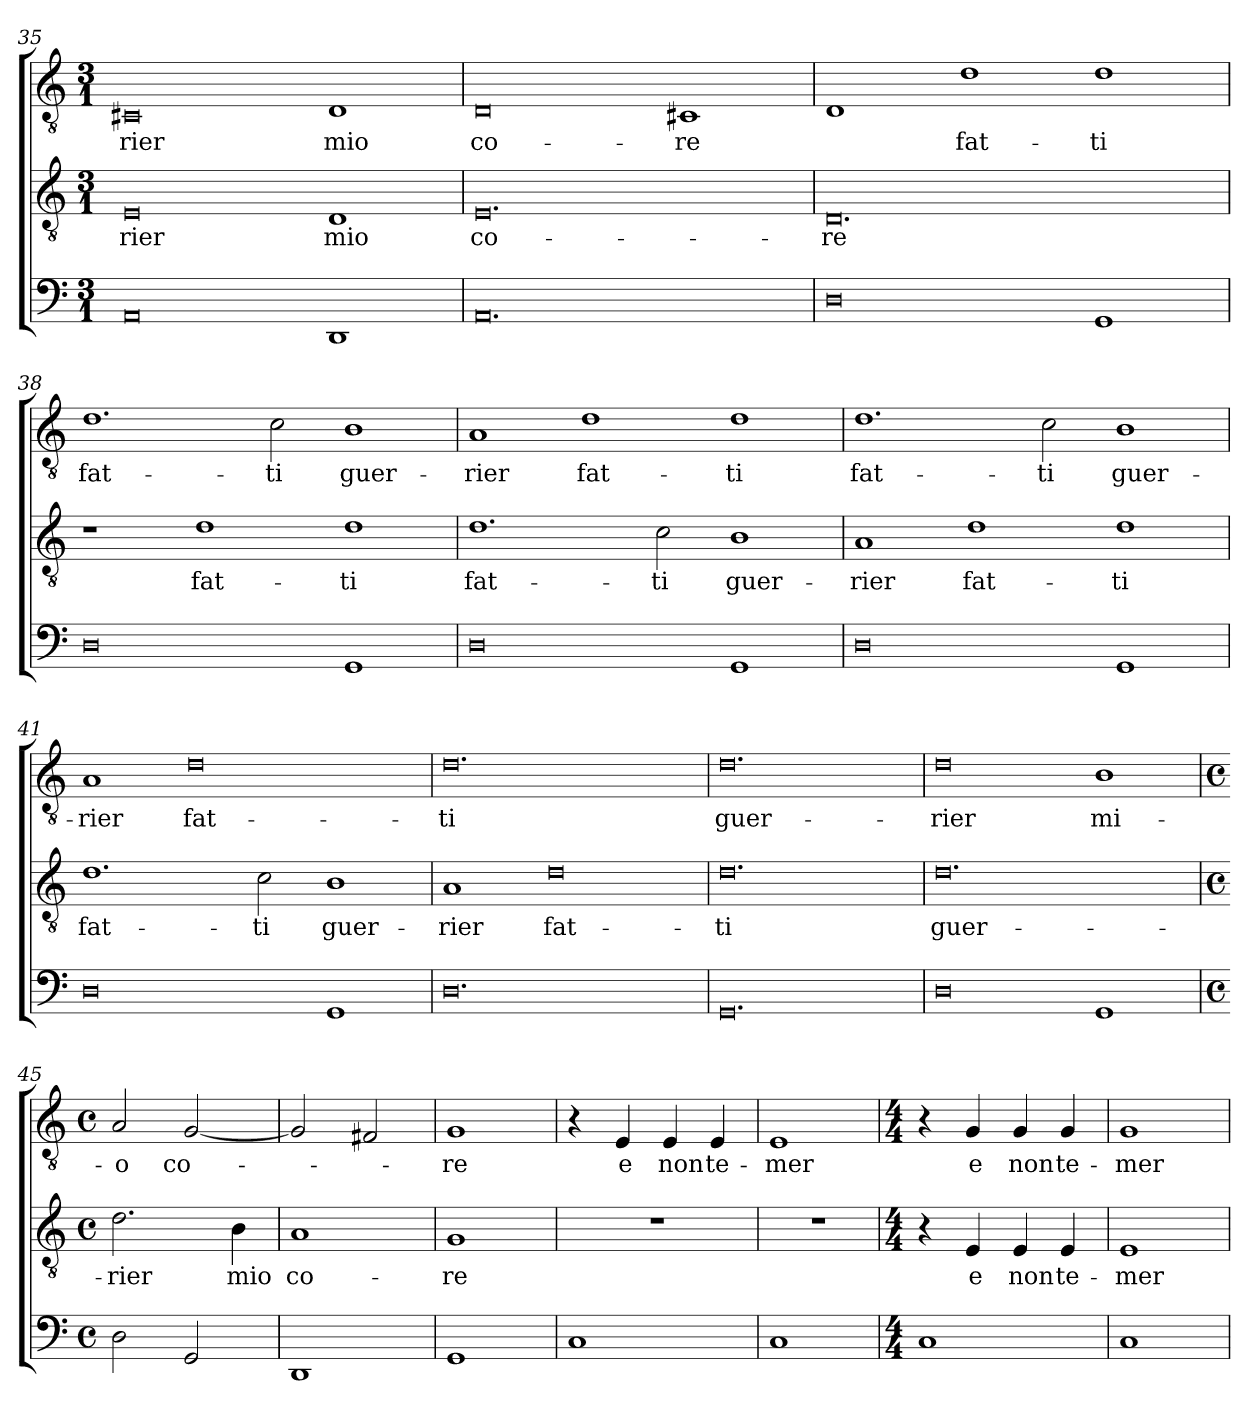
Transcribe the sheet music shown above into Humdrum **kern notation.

**kern	**kern	**text	**kern	**text
*part3	*part2	*part2	*part1	*part1
*staff3	*staff2	*staff2	*staff1	*staff1
!!LO:LB:g=z
*clefF4	*clefGv2	*	*clefGv2	*
*k[]	*k[]	*	*k[]	*
*C:	*C:	*	*C:	*
*M3/1	*M3/1	*	*M3/1	*
=35	=35	=35	=35	=35
!	!	!LO:LY:b	!	!LO:LY:b
0AA	0E	-rier	0C#X	-rier
!	!	!LO:LY:b	!	!LO:LY:b
1DD	1D	mio	1D	mio
=36	=36	=36	=36	=36
!	!	!LO:LY:b	!	!LO:LY:b
0.AA	0.E	co-	0D	co-
!	!	!	!	!LO:LY:b
.	.	.	1C#X	-re
=37	=37	=37	=37	=37
!	!	!LO:LY:b	!	!
0D	0.D	-re	1D	.
!	!	!	!	!LO:LY:b
.	.	.	1d	fat-
!	!	!	!	!LO:LY:b
1GG	.	.	1d	-ti
=38	=38	=38	=38	=38
!	!	!	!	!LO:LY:b
0D	1r	.	1.d	fat-
!	!	!LO:LY:b	!	!
.	1d	fat-	.	.
!	!	!	!	!LO:LY:b
.	.	.	2c\	-ti
!	!	!LO:LY:b	!	!LO:LY:b
1GG	1d	-ti	1B	guer-
!!LO:LB:g=z
=39	=39	=39	=39	=39
!	!	!LO:LY:b	!	!LO:LY:b
0D	1.d	fat-	1A	-rier
!	!	!	!	!LO:LY:b
.	.	.	1d	fat-
!	!	!LO:LY:b	!	!
.	2c\	-ti	.	.
!	!	!LO:LY:b	!	!LO:LY:b
1GG	1B	guer-	1d	-ti
=40	=40	=40	=40	=40
!	!	!LO:LY:b	!	!LO:LY:b
0D	1A	-rier	1.d	fat-
!	!	!LO:LY:b	!	!
.	1d	fat-	.	.
!	!	!	!	!LO:LY:b
.	.	.	2c\	-ti
!	!	!LO:LY:b	!	!LO:LY:b
1GG	1d	-ti	1B	guer-
=41	=41	=41	=41	=41
!	!	!LO:LY:b	!	!LO:LY:b
0D	1.d	fat-	1A	-rier
!	!	!	!	!LO:LY:b
.	.	.	0d	fat-
!	!	!LO:LY:b	!	!
.	2c\	-ti	.	.
!	!	!LO:LY:b	!	!
1GG	1B	guer-	.	.
=42	=42	=42	=42	=42
!	!	!LO:LY:b	!	!LO:LY:b
0.D	1A	-rier	0.d	-ti
!	!	!LO:LY:b	!	!
.	0d	fat-	.	.
!!LO:PB:g=z
=43	=43	=43	=43	=43
!	!	!LO:LY:b	!	!LO:LY:b
0.GG	0.d	-ti	0.d	guer-
=44	=44	=44	=44	=44
!	!	!LO:LY:b	!	!LO:LY:b
0D	0.d	guer-	0d	-rier
!	!	!	!	!LO:LY:b
1GG	.	.	1B	mi-
=45	=45	=45	=45	=45
*M4/4	*M4/4	*	*M4/4	*
*met(c)	*met(c)	*	*met(c)	*
!	!	!LO:LY:b	!	!LO:LY:b
2D\	2.d\	-rier	2A/	-o
!	!	!	!	!LO:LY:b
2GG/	.	.	[2G/	co-
!	!	!LO:LY:b	!	!
.	4B\	mio	.	.
=46	=46	=46	=46	=46
!	!	!LO:LY:b	!	!
1DD	1A	co-	2G/]	.
.	.	.	2F#X/	.
=47	=47	=47	=47	=47
!	!	!LO:LY:b	!	!LO:LY:b
1GG	1G	-re	1G	-re
=48	=48	=48	=48	=48
1C	1r	.	4r	.
!	!	!	!	!LO:LY:b
.	.	.	4E/	e
!	!	!	!	!LO:LY:b
.	.	.	4E/	non
!	!	!	!	!LO:LY:b
.	.	.	4E/	te-
=49	=49	=49	=49	=49
!	!	!	!	!LO:LY:b
1C	1r	.	1E	-mer
!!LO:LB:g=z
=50	=50	=50	=50	=50
*M4/4	*M4/4	*	*M4/4	*
1C	4r	.	4r	.
!	!	!LO:LY:b	!	!LO:LY:b
.	4E/	e	4G/	e
!	!	!LO:LY:b	!	!LO:LY:b
.	4E/	non	4G/	non
!	!	!LO:LY:b	!	!LO:LY:b
.	4E/	te-	4G/	te-
=51	=51	=51	=51	=51
!	!	!LO:LY:b	!	!LO:LY:b
1C	1E	-mer	1G	-mer
=	=	=	=	=
*-	*-	*-	*-	*-
